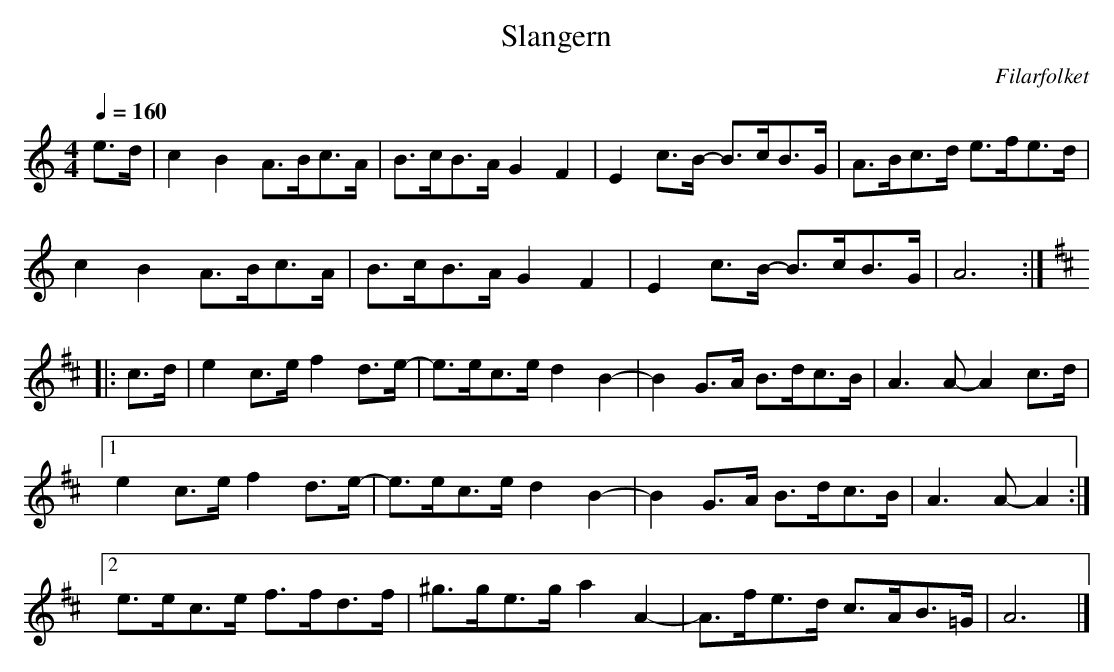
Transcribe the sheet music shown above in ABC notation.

X:1
T:Slangern
C:Filarfolket
L:1/8
M:4/4
Q:1/4=160
K:C major
e3/2d/2|c2B2A3/2B/2c3/2A/2|B3/2c/2B3/2A/2 G2F2|E2c3/2B/2- B3/2c/2B3/2G/2|A3/2B/2c3/2d/2 e3/2f/2e3/2d/2|
c2B2A3/2B/2c3/2A/2|B3/2c/2B3/2A/2 G2F2|E2c3/2B/2- B3/2c/2B3/2G/2|A6:|
K:D
|:c3/2d/2|e2c3/2e/2 f2d3/2e/2-|e3/2e/2c3/2e/2 d2B2-|B2G3/2A/2 B3/2d/2c3/2B/2|A3A- A2c3/2d/2|
[1e2c3/2e/2 f2d3/2e/2-|e3/2e/2c3/2e/2 d2B2-|B2G3/2A/2 B3/2d/2c3/2B/2|A3A- A2:|
[2e3/2e/2c3/2e/2 f3/2f/2d3/2f/2|^g3/2g/2e3/2g/2 a2A2-|A3/2f/2e3/2d/2 c3/2A/2B3/2=G/2|A6|]
